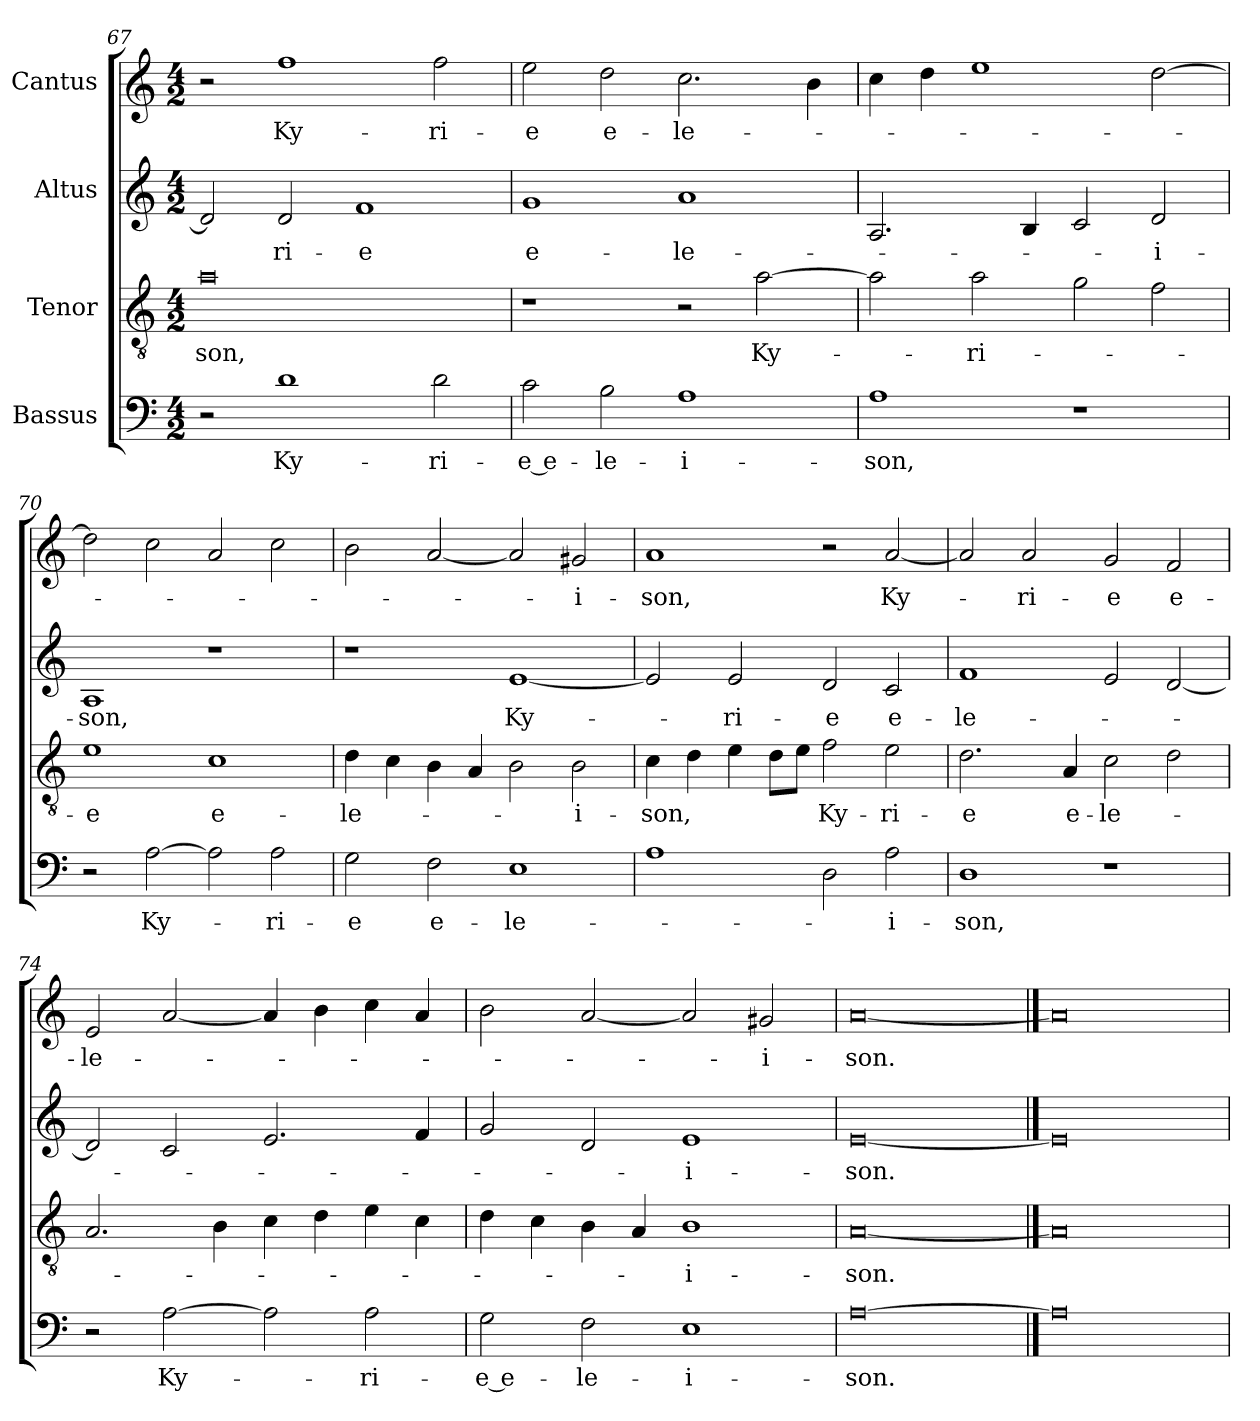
**kern	**text	**kern	**text	**kern	**text	**kern	**text
*part4	*part4	*part3	*part3	*part2	*part2	*part1	*part1
*staff4	*staff4	*staff3	*staff3	*staff2	*staff2	*staff1	*staff1
*I"Bassus	*	*I"Tenor	*	*I"Altus	*	*I"Cantus	*
*clefF4	*	*clefGv2	*	*clefG2	*	*clefG2	*
*k[]	*	*k[]	*	*k[]	*	*k[]	*
*M4/2	*	*M4/2	*	*M4/2	*	*M4/2	*
=67	=67	=67	=67	=67	=67	=67	=67
2r	.	0a\	-son,	2d/]	.	2r	.
1d\	Ky-	.	.	2d/	-ri-	1ff\	Ky-
.	.	.	.	1f/	-e	.	.
2d\	-ri-	.	.	.	.	2ff\	-ri-
=68	=68	=68	=68	=68	=68	=68	=68
2c\	-e e-	1r	.	1g/	e-	2ee\	-e
2B\	-le-	.	.	.	.	2dd\	e-
1A\	-i-	2r	.	1a/	-le-	2.cc\	-le-
.	.	[2a\	Ky-	.	.	.	.
.	.	.	.	.	.	4b\	.
=69	=69	=69	=69	=69	=69	=69	=69
1A\	-son,	2a\]	.	2.A/	.	4cc\	.
.	.	.	.	.	.	4dd\	.
.	.	2a\	-ri-	.	.	1ee\	.
.	.	.	.	4B/	.	.	.
1r	.	2g\	.	2c/	.	.	.
.	.	2f\	.	2d/	-i-	[2dd\	.
=70	=70	=70	=70	=70	=70	=70	=70
2r	.	1e\	-e	1A/	-son,	2dd\]	.
[2A\	Ky-	.	.	.	.	2cc\	.
2A\]	.	1c\	e-	1r	.	2a/	.
2A\	-ri-	.	.	.	.	2cc\	.
=71	=71	=71	=71	=71	=71	=71	=71
2G\	-e	4d\	-le-	1r	.	2b\	.
.	.	4c\	.	.	.	.	.
2F\	e-	4B\	.	.	.	[2a/	.
.	.	4A/	.	.	.	.	.
1E\	-le-	2B\	.	[1e/	Ky-	2a/]	.
.	.	2B\	-i-	.	.	2g#X/	-i-
=72	=72	=72	=72	=72	=72	=72	=72
1A\	.	4c\	-son,	2e/]	.	1a/	-son,
.	.	4d\	.	.	.	.	.
.	.	4e\	.	2e/	-ri-	.	.
.	.	8d\L	.	.	.	.	.
.	.	8e\J	.	.	.	.	.
2D\	.	2f\	Ky-	2d/	-e	2r	.
2A\	-i-	2e\	-ri-	2c/	e-	[2a/	Ky-
=73	=73	=73	=73	=73	=73	=73	=73
1D\	-son,	2.d\	-e	1f/	-le-	2a/]	.
.	.	.	.	.	.	2a/	-ri-
.	.	4A/	e-	.	.	.	.
1r	.	2c\	-le-	2e/	.	2g/	-e
.	.	2d\	.	[2d/	.	2f/	e-
=74	=74	=74	=74	=74	=74	=74	=74
2r	.	2.A/	.	2d/]	.	2e/	-le-
[2A\	Ky-	.	.	2c/	.	[2a/	.
.	.	4B\	.	.	.	.	.
2A\]	.	4c\	.	2.e/	.	4a/]	.
.	.	4d\	.	.	.	4b\	.
2A\	-ri-	4e\	.	.	.	4cc\	.
.	.	4c\	.	4f/	.	4a/	.
=75	=75	=75	=75	=75	=75	=75	=75
2G\	-e e-	4d\	.	2g/	.	2b\	.
.	.	4c\	.	.	.	.	.
2F\	-le-	4B\	.	2d/	.	[2a/	.
.	.	4A/	.	.	.	.	.
1E\	-i-	1B\	-i-	1e/	-i-	2a/]	.
.	.	.	.	.	.	2g#X/	-i-
=76	=76	=76	=76	=76	=76	=76	=76
[0A\	-son.	[0A/	-son.	[0e/	-son.	[0a/	-son.
==77	==77	==77	==77	==77	==77	==77	==77
0A\]	.	0A/]	.	0e/]	.	0a/]	.
=	=	=	=	=	=	=	=
*-	*-	*-	*-	*-	*-	*-	*-
